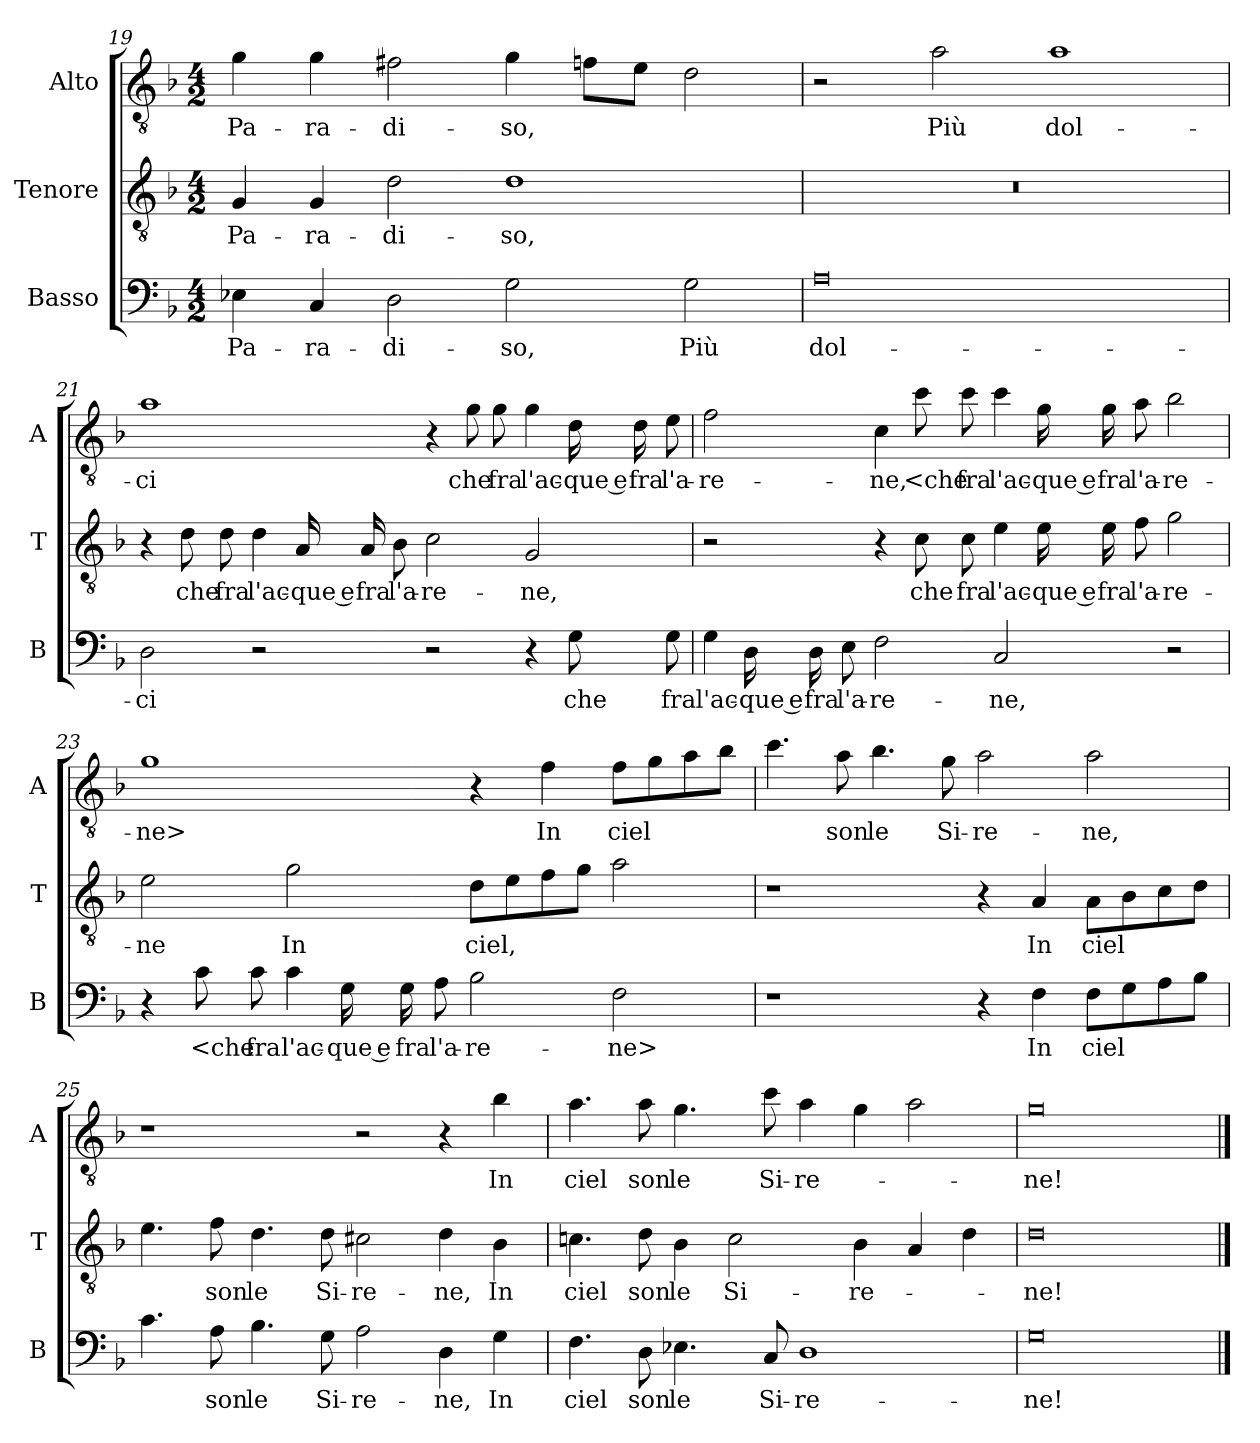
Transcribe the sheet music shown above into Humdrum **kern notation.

**kern	**text	**kern	**text	**kern	**text
*part3	*part3	*part2	*part2	*part1	*part1
*staff3	*staff3	*staff2	*staff2	*staff1	*staff1
*I"Basso	*	*I"Tenore	*	*I"Alto	*
*I'B	*	*I'T	*	*I'A	*
*clefF4	*	*clefGv2	*	*clefGv2	*
*k[b-]	*	*k[b-]	*	*k[b-]	*
*M4/2	*	*M4/2	*	*M4/2	*
=19	=19	=19	=19	=19	=19
4E-X	Pa-	4G	Pa-	4g	Pa-
4C	-ra-	4G	-ra-	4g	-ra-
2D	-di-	2d	-di-	2f#X	-di-
2G	-so,	1d	-so,	4g	-so,
.	.	.	.	8fnL	.
.	.	.	.	8eJ	.
2G	Più	.	.	2d	.
=20	=20	=20	=20	=20	=20
0A	dol-	0r	.	2r	.
.	.	.	.	2a	Più
.	.	.	.	1a	dol-
=21	=21	=21	=21	=21	=21
2D	-ci	4r	.	1a	-ci
.	.	8d	che	.	.
.	.	8d	fra	.	.
2r	.	4d	l'ac-	.	.
.	.	16A	-que e	.	.
.	.	16A	fra	.	.
.	.	8B-	l'a-	.	.
2r	.	2c	-re-	4r	.
.	.	.	.	8g	che
.	.	.	.	8g	fra
4r	.	2G	-ne,	4g	l'ac-
8G	che	.	.	16d	-que e
.	.	.	.	16d	fra
8G	fra	.	.	8e	l'a-
=22	=22	=22	=22	=22	=22
4G	l'ac-	2r	.	2f	-re-
16D	-que e	.	.	.	.
16D	fra	.	.	.	.
8E	l'a-	.	.	.	.
2F	-re-	4r	.	4c	-ne,
.	.	8c	che	8cc	<che
.	.	8c	fra	8cc	fra
2C	-ne,	4e	l'ac-	4cc	l'ac-
.	.	16e	-que e	16g	-que e
.	.	16e	fra	16g	fra
.	.	8f	l'a-	8a	l'a-
2r	.	2g	-re-	2b-	-re-
=23	=23	=23	=23	=23	=23
4r	.	2e	-ne	1g	-ne>
8c	<che	.	.	.	.
8c	fra	.	.	.	.
4c	l'ac-	2g	In	.	.
16G	-que e	.	.	.	.
16G	fra	.	.	.	.
8A	l'a-	.	.	.	.
2B-	-re-	8dL	ciel,	4r	.
.	.	8e	.	.	.
.	.	8f	.	4f	In
.	.	8gJ	.	.	.
2F	-ne>	2a	.	8fL	ciel
.	.	.	.	8g	.
.	.	.	.	8a	.
.	.	.	.	8b-J	.
=24	=24	=24	=24	=24	=24
1r	.	1r	.	4.cc	.
.	.	.	.	8a	son
.	.	.	.	4.b-	le
.	.	.	.	8g	Si-
4r	.	4r	.	2a	-re-
4F	In	4A	In	.	.
8FL	ciel	8AL	ciel	2a	-ne,
8G	.	8B-	.	.	.
8A	.	8c	.	.	.
8B-J	.	8dJ	.	.	.
=25	=25	=25	=25	=25	=25
4.c	.	4.e	.	1r	.
8A	son	8f	son	.	.
4.B-	le	4.d	le	.	.
8G	Si-	8d	Si-	.	.
2A	-re-	2c#X	-re-	2r	.
4D	-ne,	4d	-ne,	4r	.
4G	In	4B-	In	4b-	In
=26	=26	=26	=26	=26	=26
4.F	ciel	4.cn	ciel	4.a	ciel
8D	son	8d	son	8a	son
4.E-X	le	4B-	le	4.g	le
.	.	2c	Si-	.	.
8C	Si-	.	.	8cc	Si-
1D	-re-	.	.	4a	-re-
.	.	4B-	-re-	4g	.
.	.	4A	.	2a	.
.	.	4d	.	.	.
=27	=27	=27	=27	=27	=27
0G	-ne!	0d	-ne!	0g	-ne!
==	==	==	==	==	==
*-	*-	*-	*-	*-	*-
